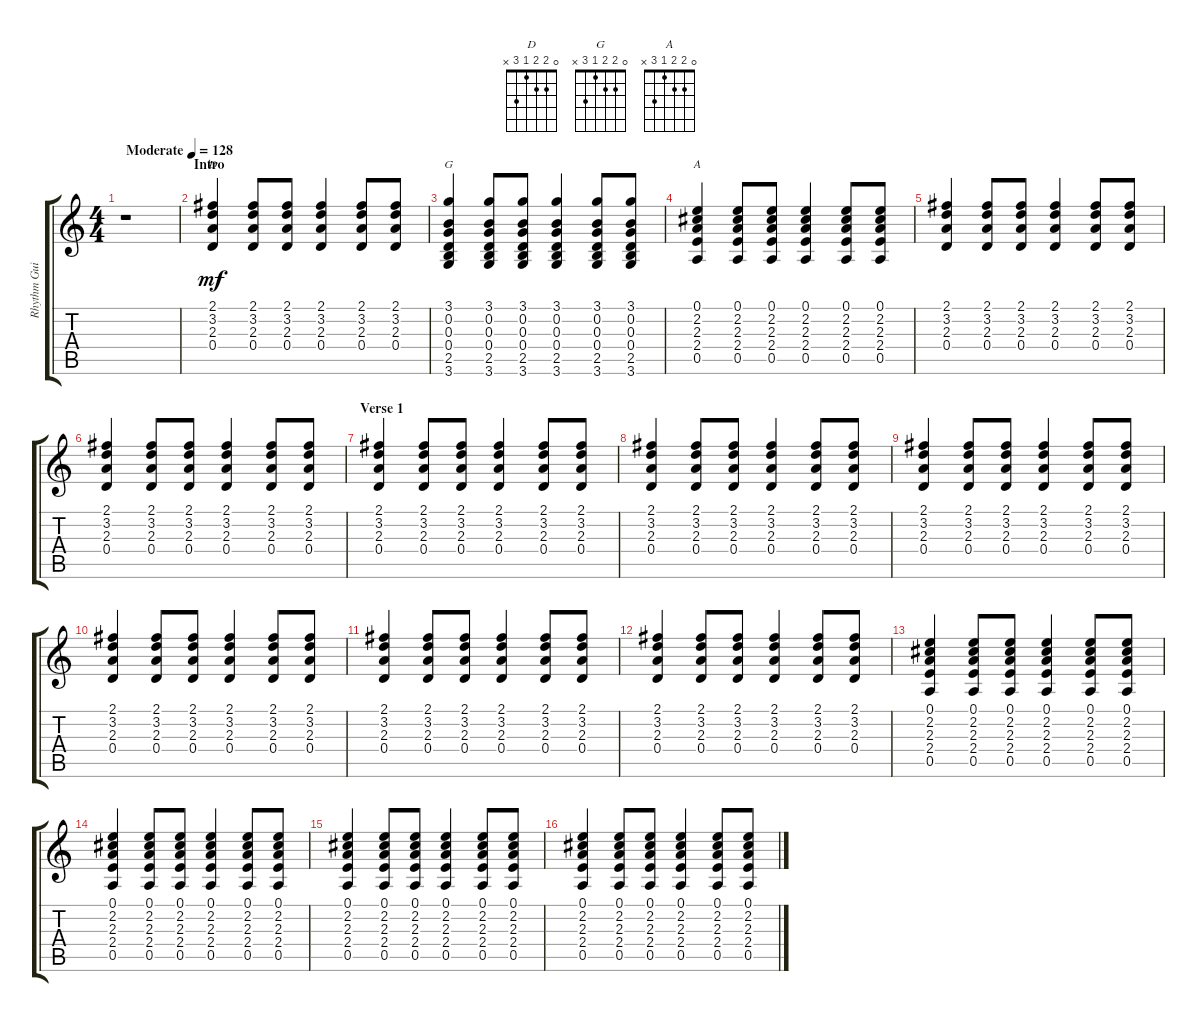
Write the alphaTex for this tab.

\track ("Rhythm Guitar" "Rhythm Gui") {instrument electricguitarclean}
\staff {score tabs}
\tuning (E4 B3 G3 D3 A2 E2) {hide}
\chord ("D" 0 2 2 1 3 x)
\chord ("G" 0 2 2 1 3 x)
\chord ("A" 0 2 2 1 3 x)
\ts (4 4)
\tempo (128 "Moderate")
\clef g2
\ks c
r.1{dy mf instrument electricguitarclean} |
\section ("" "Intro")
(2.1 3.2 2.3 0.4).4{ch "D"} (2.1 3.2 2.3 0.4).8 (2.1 3.2 2.3 0.4).8 (2.1 3.2 2.3 0.4).4 (2.1 3.2 2.3 0.4).8 (2.1 3.2 2.3 0.4).8 |
(3.1 0.2 0.3 0.4 2.5 3.6).4{ch "G"} (3.1 0.2 0.3 0.4 2.5 3.6).8 (3.1 0.2 0.3 0.4 2.5 3.6).8 (3.1 0.2 0.3 0.4 2.5 3.6).4 (3.1 0.2 0.3 0.4 2.5 3.6).8 (3.1 0.2 0.3 0.4 2.5 3.6).8 |
(0.1 2.2 2.3 2.4 0.5).4{ch "A"} (0.1 2.2 2.3 2.4 0.5).8 (0.1 2.2 2.3 2.4 0.5).8 (0.1 2.2 2.3 2.4 0.5).4 (0.1 2.2 2.3 2.4 0.5).8 (0.1 2.2 2.3 2.4 0.5).8 |
(2.1 3.2 2.3 0.4).4 (2.1 3.2 2.3 0.4).8 (2.1 3.2 2.3 0.4).8 (2.1 3.2 2.3 0.4).4 (2.1 3.2 2.3 0.4).8 (2.1 3.2 2.3 0.4).8 |
(2.1 3.2 2.3 0.4).4 (2.1 3.2 2.3 0.4).8 (2.1 3.2 2.3 0.4).8 (2.1 3.2 2.3 0.4).4 (2.1 3.2 2.3 0.4).8 (2.1 3.2 2.3 0.4).8 |
\section ("" "Verse 1")
(2.1 3.2 2.3 0.4).4 (2.1 3.2 2.3 0.4).8 (2.1 3.2 2.3 0.4).8 (2.1 3.2 2.3 0.4).4 (2.1 3.2 2.3 0.4).8 (2.1 3.2 2.3 0.4).8 |
(2.1 3.2 2.3 0.4).4 (2.1 3.2 2.3 0.4).8 (2.1 3.2 2.3 0.4).8 (2.1 3.2 2.3 0.4).4 (2.1 3.2 2.3 0.4).8 (2.1 3.2 2.3 0.4).8 |
(2.1 3.2 2.3 0.4).4 (2.1 3.2 2.3 0.4).8 (2.1 3.2 2.3 0.4).8 (2.1 3.2 2.3 0.4).4 (2.1 3.2 2.3 0.4).8 (2.1 3.2 2.3 0.4).8 |
(2.1 3.2 2.3 0.4).4 (2.1 3.2 2.3 0.4).8 (2.1 3.2 2.3 0.4).8 (2.1 3.2 2.3 0.4).4 (2.1 3.2 2.3 0.4).8 (2.1 3.2 2.3 0.4).8 |
(2.1 3.2 2.3 0.4).4 (2.1 3.2 2.3 0.4).8 (2.1 3.2 2.3 0.4).8 (2.1 3.2 2.3 0.4).4 (2.1 3.2 2.3 0.4).8 (2.1 3.2 2.3 0.4).8 |
(2.1 3.2 2.3 0.4).4 (2.1 3.2 2.3 0.4).8 (2.1 3.2 2.3 0.4).8 (2.1 3.2 2.3 0.4).4 (2.1 3.2 2.3 0.4).8 (2.1 3.2 2.3 0.4).8 |
(0.1 2.2 2.3 2.4 0.5).4 (0.1 2.2 2.3 2.4 0.5).8 (0.1 2.2 2.3 2.4 0.5).8 (0.1 2.2 2.3 2.4 0.5).4 (0.1 2.2 2.3 2.4 0.5).8 (0.1 2.2 2.3 2.4 0.5).8 |
(0.1 2.2 2.3 2.4 0.5).4 (0.1 2.2 2.3 2.4 0.5).8 (0.1 2.2 2.3 2.4 0.5).8 (0.1 2.2 2.3 2.4 0.5).4 (0.1 2.2 2.3 2.4 0.5).8 (0.1 2.2 2.3 2.4 0.5).8 |
(0.1 2.2 2.3 2.4 0.5).4 (0.1 2.2 2.3 2.4 0.5).8 (0.1 2.2 2.3 2.4 0.5).8 (0.1 2.2 2.3 2.4 0.5).4 (0.1 2.2 2.3 2.4 0.5).8 (0.1 2.2 2.3 2.4 0.5).8 |
(0.1 2.2 2.3 2.4 0.5).4 (0.1 2.2 2.3 2.4 0.5).8 (0.1 2.2 2.3 2.4 0.5).8 (0.1 2.2 2.3 2.4 0.5).4 (0.1 2.2 2.3 2.4 0.5).8 (0.1 2.2 2.3 2.4 0.5).8
